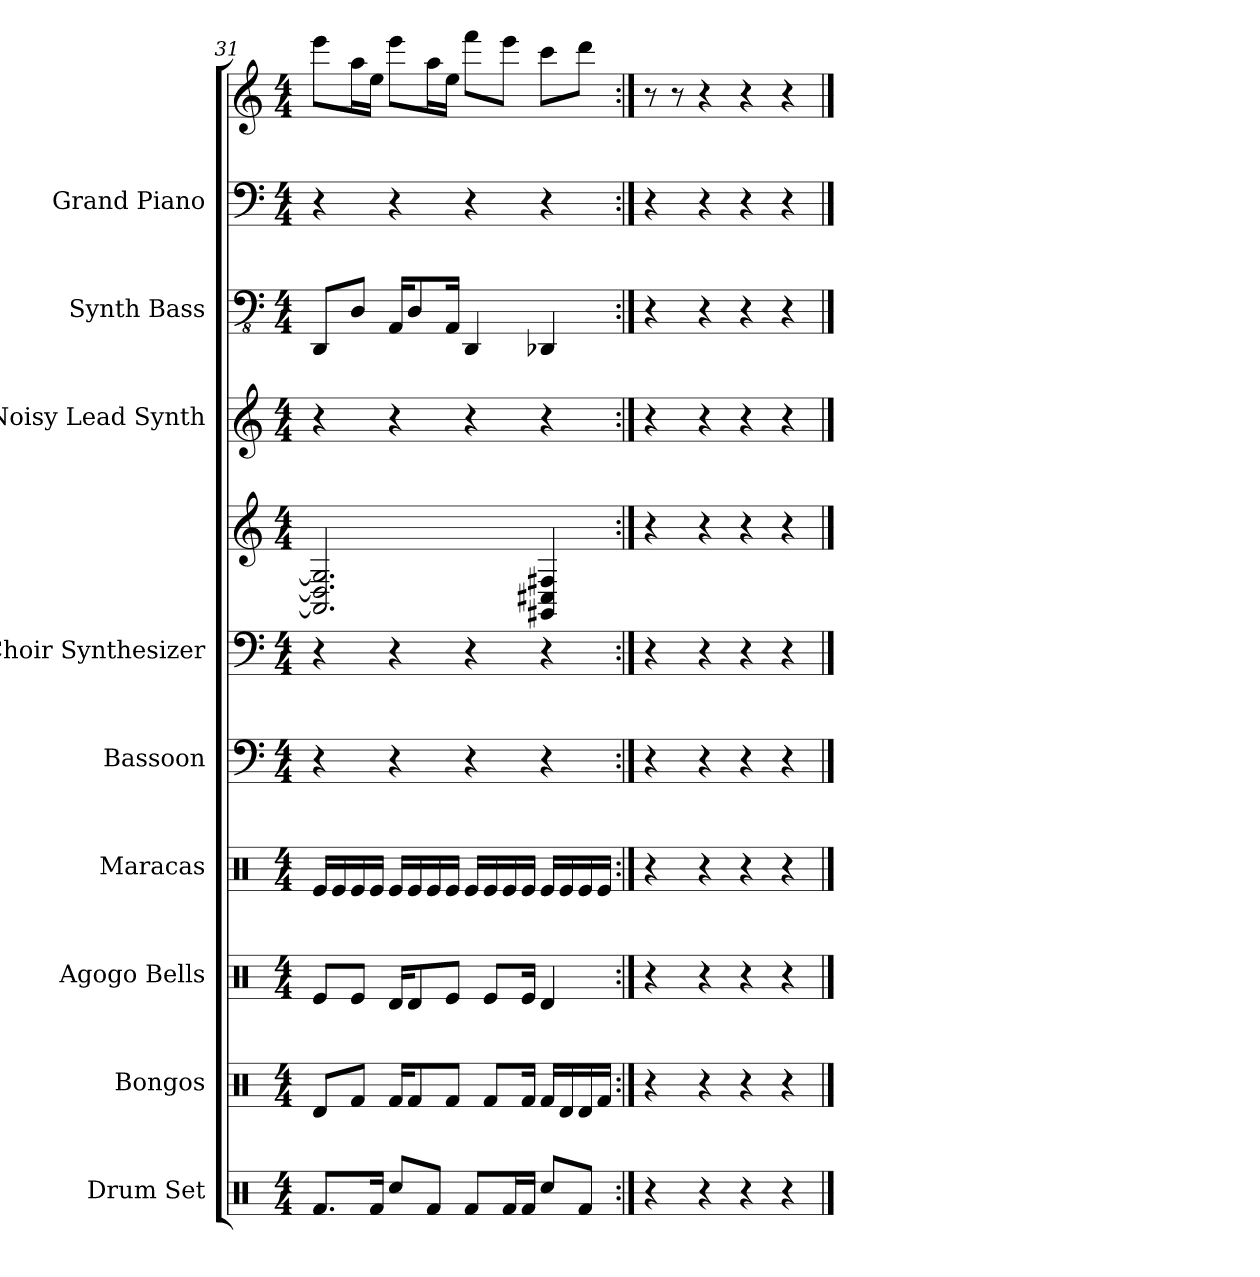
**kern	**kern	**kern	**kern	**kern	**kern	**kern	**kern	**kern	**kern	**kern
*part9	*part8	*part7	*part6	*part5	*part4	*part4	*part3	*part2	*part1	*part1
*staff11	*staff10	*staff9	*staff8	*staff7	*staff6	*staff5	*staff4	*staff3	*staff2	*staff1
*I"Drum Set	*I"Bongos	*I"Agogo Bells	*I"Maracas	*I"Bassoon	*I"Choir Synthesizer	*	*I"Noisy Lead Synth	*I"Synth Bass	*I"Grand Piano	*
*I'Drums	*I'Bongo	*I'Ago.	*I'Mrcs	*I'Bsn.	*I'Synth.	*	*I'Nsy. LS	*	*I'Pno.	*
*clefX	*clefX	*clefX	*clefX	*clefF4	*clefF4	*clefG2	*clefG2	*clefFv4	*clefF4	*clefG2
*k[]	*k[]	*k[]	*k[]	*k[]	*k[]	*k[]	*k[]	*k[]	*k[]	*k[]
*M4/4	*M4/4	*M4/4	*M4/4	*M4/4	*M4/4	*M4/4	*M4/4	*M4/4	*M4/4	*M4/4
=31	=31	=31	=31	=31	=31	=31	=31	=31	=31	=31
8.RfL	8RdL	8ReL	16ReLL	4r	4r	2.D] 2.AA] 2.G]	4r	8DDDL	4r	8eeeL
.	.	.	16Re	.	.	.	.	.	.	.
.	8RfJ	8ReJ	16Re	.	.	.	.	8DDJ	.	16aaL
16RfJk	.	.	16ReJJ	.	.	.	.	.	.	16eeJJ
8RccL	16RfKL	16RdKL	16ReLL	4r	4r	.	4r	16AAAKL	4r	8eeeL
.	8Rf	8Rd	16Re	.	.	.	.	8DD	.	.
8RfJ	.	.	16Re	.	.	.	.	.	.	16aaL
.	8RfJ	8ReJ	16ReJJ	.	.	.	.	16AAAJk	.	16eeJJ
8RfL	.	.	16ReLL	4r	4r	.	4r	4DDD	4r	8fffL
.	8RfL	8ReL	16Re	.	.	.	.	.	.	.
16RfL	.	.	16Re	.	.	.	.	.	.	8eeeJ
16RfJJ	16RfJk	16ReJk	16ReJJ	.	.	.	.	.	.	.
8RccL	16RfLL	4Rd	16ReLL	4r	4r	4GG#X 4C#X 4F#X	4r	4DDD-X	4r	8cccL
.	16Rd	.	16Re	.	.	.	.	.	.	.
8RfJ	16Rd	.	16Re	.	.	.	.	.	.	8dddJ
.	16RfJJ	.	16ReJJ	.	.	.	.	.	.	.
=32:|!	=32:|!	=32:|!	=32:|!	=32:|!	=32:|!	=32:|!	=32:|!	=32:|!	=32:|!	=32:|!
4r	4r	4r	4r	4r	4r	4r	4r	4r	4r	8r
.	.	.	.	.	.	.	.	.	.	8r
4r	4r	4r	4r	4r	4r	4r	4r	4r	4r	4r
4r	4r	4r	4r	4r	4r	4r	4r	4r	4r	4r
4r	4r	4r	4r	4r	4r	4r	4r	4r	4r	4r
==	==	==	==	==	==	==	==	==	==	==
*-	*-	*-	*-	*-	*-	*-	*-	*-	*-	*-
